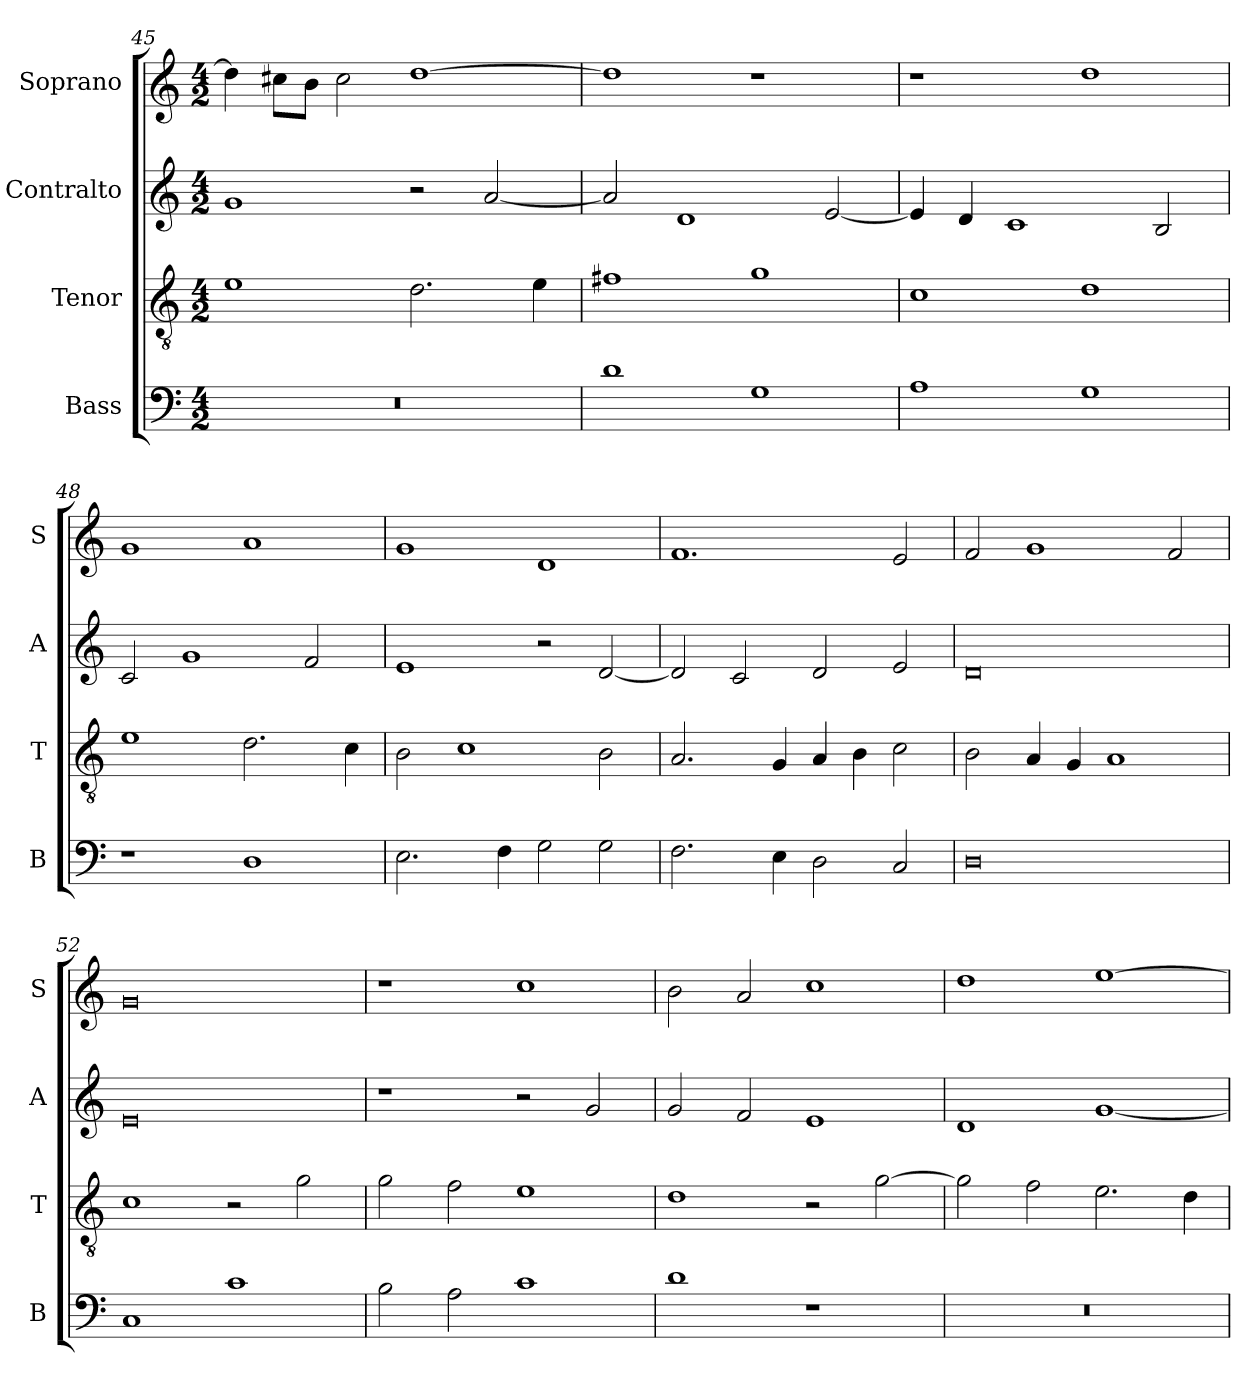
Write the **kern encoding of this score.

**kern	**kern	**kern	**kern
*part4	*part3	*part2	*part1
*staff4	*staff3	*staff2	*staff1
*I"Bass	*I"Tenor	*I"Contralto	*I"Soprano
*I'B	*I'T	*I'A	*I'S
*clefF4	*clefGv2	*clefG2	*clefG2
*k[]	*k[]	*k[]	*k[]
*M4/2	*M4/2	*M4/2	*M4/2
=45	=45	=45	=45
0r	1e	1g	4dd]
.	.	.	8cc#X\L
.	.	.	8b\J
.	.	.	2cc#
.	2.d	2r	[1dd
.	.	[2a	.
.	4e	.	.
=46	=46	=46	=46
1d	1f#X	2a]	1dd]
.	.	1d	.
1G	1g	.	1r
.	.	[2e	.
=47	=47	=47	=47
1A	1c	4e]	1r
.	.	4d	.
.	.	1c	.
1G	1d	.	1dd
.	.	2B	.
=48	=48	=48	=48
1r	1e	2c	1g
.	.	1g	.
1D	2.d	.	1a
.	.	2f	.
.	4c	.	.
=49	=49	=49	=49
2.E	2B	1e	1g
.	1c	.	.
4F	.	.	.
2G	.	2r	1d
2G	2B	[2d	.
=50	=50	=50	=50
2.F	2.A	2d]	1.f
.	.	2c	.
4E	4G	.	.
2D	4A	2d	.
.	4B	.	.
2C	2c	2e	2e
=51	=51	=51	=51
0D	2B	0d	2f
.	4A	.	1g
.	4G	.	.
.	1A	.	.
.	.	.	2f
=52	=52	=52	=52
1C	1c	0e	0g
1c	2r	.	.
.	2g	.	.
=53	=53	=53	=53
2B	2g	1r	1r
2A	2f	.	.
1c	1e	2r	1cc
.	.	2g	.
=54	=54	=54	=54
1d	1d	2g	2b
.	.	2f	2a
1r	2r	1e	1cc
.	[2g	.	.
=55	=55	=55	=55
0r	2g]	1d	1dd
.	2f	.	.
.	2.e	[1g	[1ee
.	4d	.	.
=	=	=	=
*-	*-	*-	*-
